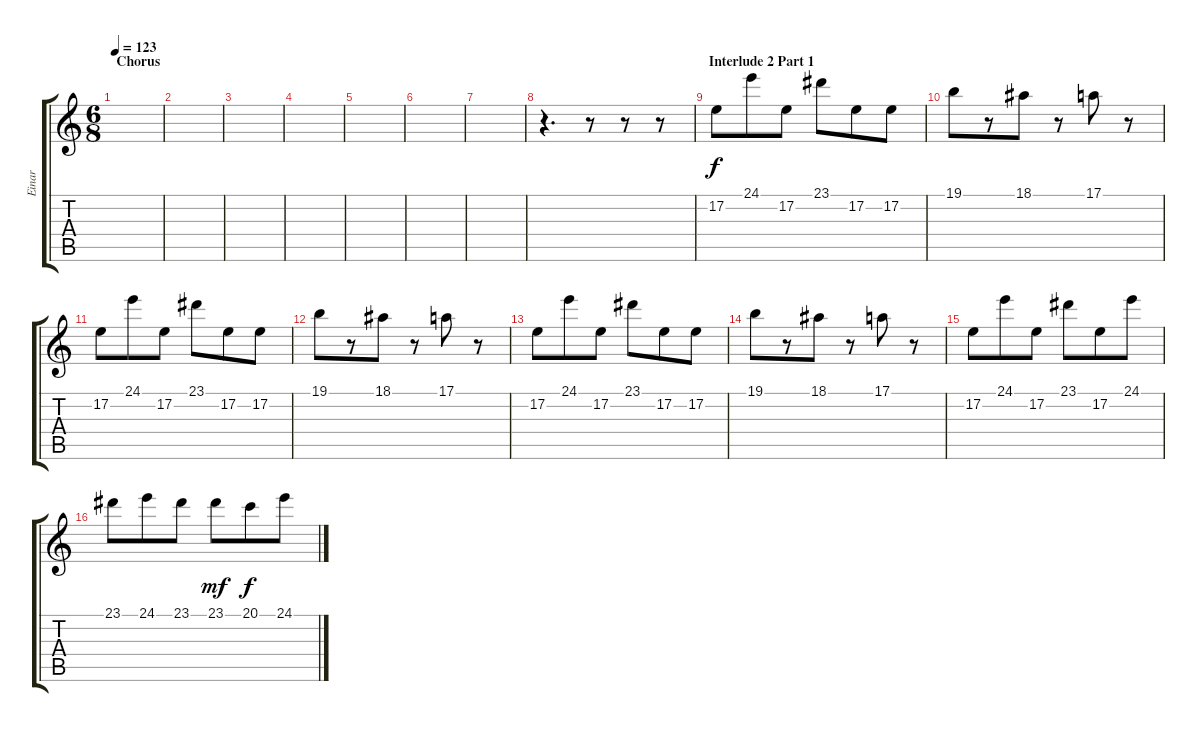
\track ("Einar" "Einar") {instrument fx4atmosphere}
\staff {score tabs}
\tuning (E4 B3 G3 D3 A2 E2) {hide}
\ts (6 8)
\section ("" "Chorus")
\tempo 123
\clef g2
\ks c
|
|
|
|
|
|
|
r.4{d} r.8 r.8 r.8 |
\section ("" "Interlude 2 Part 1")
17.2.8 24.1.8 17.2.8 23.1.8 17.2.8 17.2.8 |
19.1.8 r.8 18.1.8 r.8 17.1.8 r.8 |
17.2.8 24.1.8 17.2.8 23.1.8 17.2.8 17.2.8 |
19.1.8 r.8 18.1.8 r.8 17.1.8 r.8 |
17.2.8 24.1.8 17.2.8 23.1.8 17.2.8 17.2.8 |
19.1.8 r.8 18.1.8 r.8 17.1.8 r.8 |
17.2.8 24.1.8 17.2.8 23.1.8 17.2.8 24.1.8 |
23.1.8 24.1.8 23.1.8 23.1.8{dy mf} 20.1.8{dy f} 24.1.8
